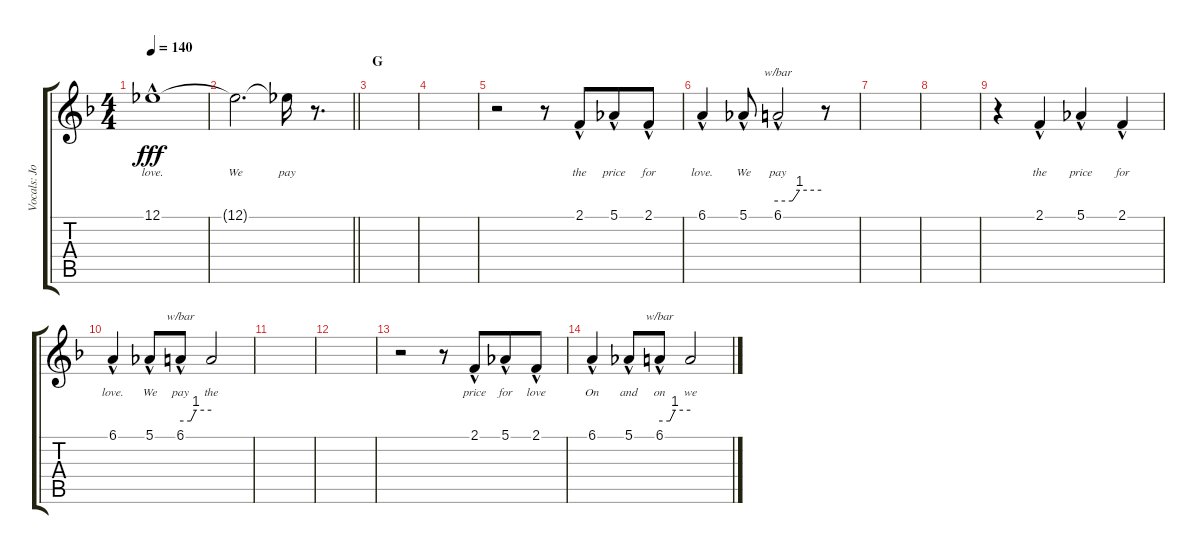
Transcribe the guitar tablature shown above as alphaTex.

\track ("Vocals: Johnny" "Vocals: Jo") {instrument lead2sawtooth}
\staff {score tabs}
\tuning (Eb4 Bb3 Gb3 Db3 Ab2 Eb2) {hide}
\ts (4 4)
\tempo 140
\clef g2
\ks f
12.1{hac}.1{lyrics (0 "love.") lyrics (1 "") lyrics (2 "") lyrics (3 "") lyrics (4 "") dy fff} |
\barLineRight lightlight
12.1{t}.2{d lyrics (0 "We") lyrics (1 "") lyrics (2 "") lyrics (3 "") lyrics (4 "")} 12.1{t}.16{lyrics (0 "pay") lyrics (1 "") lyrics (2 "") lyrics (3 "") lyrics (4 "")} r.8{d} |
\section ("" "G")
|
|
r.2 r.8 2.1{hac}.8{lyrics (0 "the") lyrics (1 "") lyrics (2 "") lyrics (3 "") lyrics (4 "") beam merge} 5.1{hac}.8{lyrics (0 "price") lyrics (1 "") lyrics (2 "") lyrics (3 "") lyrics (4 "")} 2.1{hac}.8{lyrics (0 "for") lyrics (1 "") lyrics (2 "") lyrics (3 "") lyrics (4 "")} |
6.1{hac}.4{lyrics (0 "love.") lyrics (1 "") lyrics (2 "") lyrics (3 "") lyrics (4 "")} 5.1{hac}.8{lyrics (0 "We") lyrics (1 "") lyrics (2 "") lyrics (3 "") lyrics (4 "")} 6.1{hac}.2{tbe (custom default 0 0 20 0 30 4 60 4) lyrics (0 "pay") lyrics (1 "") lyrics (2 "") lyrics (3 "") lyrics (4 "")} r.8 |
|
|
r.4 2.1{hac}.4{lyrics (0 "the") lyrics (1 "") lyrics (2 "") lyrics (3 "") lyrics (4 "")} 5.1{hac}.4{lyrics (0 "price") lyrics (1 "") lyrics (2 "") lyrics (3 "") lyrics (4 "")} 2.1{hac}.4{lyrics (0 "for") lyrics (1 "") lyrics (2 "") lyrics (3 "") lyrics (4 "")} |
6.1{hac}.4{lyrics (0 "love.") lyrics (1 "") lyrics (2 "") lyrics (3 "") lyrics (4 "")} 5.1{hac}.8{lyrics (0 "We") lyrics (1 "") lyrics (2 "") lyrics (3 "") lyrics (4 "")} 6.1{hac}.8{tbe (custom default 0 0 20 0 30 4 60 4) lyrics (0 "pay") lyrics (1 "") lyrics (2 "") lyrics (3 "") lyrics (4 "")} 6.1{t}.2{lyrics (0 "the") lyrics (1 "") lyrics (2 "") lyrics (3 "") lyrics (4 "")} |
|
|
r.2 r.8 2.1{hac}.8{lyrics (0 "price") lyrics (1 "") lyrics (2 "") lyrics (3 "") lyrics (4 "") beam merge} 5.1{hac}.8{lyrics (0 "for") lyrics (1 "") lyrics (2 "") lyrics (3 "") lyrics (4 "")} 2.1{hac}.8{lyrics (0 "love") lyrics (1 "") lyrics (2 "") lyrics (3 "") lyrics (4 "")} |
6.1{hac}.4{lyrics (0 "On") lyrics (1 "") lyrics (2 "") lyrics (3 "") lyrics (4 "")} 5.1{hac}.8{lyrics (0 "and") lyrics (1 "") lyrics (2 "") lyrics (3 "") lyrics (4 "")} 6.1{hac}.8{tbe (custom default 0 0 20 0 30 4 60 4) lyrics (0 "on") lyrics (1 "") lyrics (2 "") lyrics (3 "") lyrics (4 "")} 6.1{t}.2{lyrics (0 "we") lyrics (1 "") lyrics (2 "") lyrics (3 "") lyrics (4 "")}
